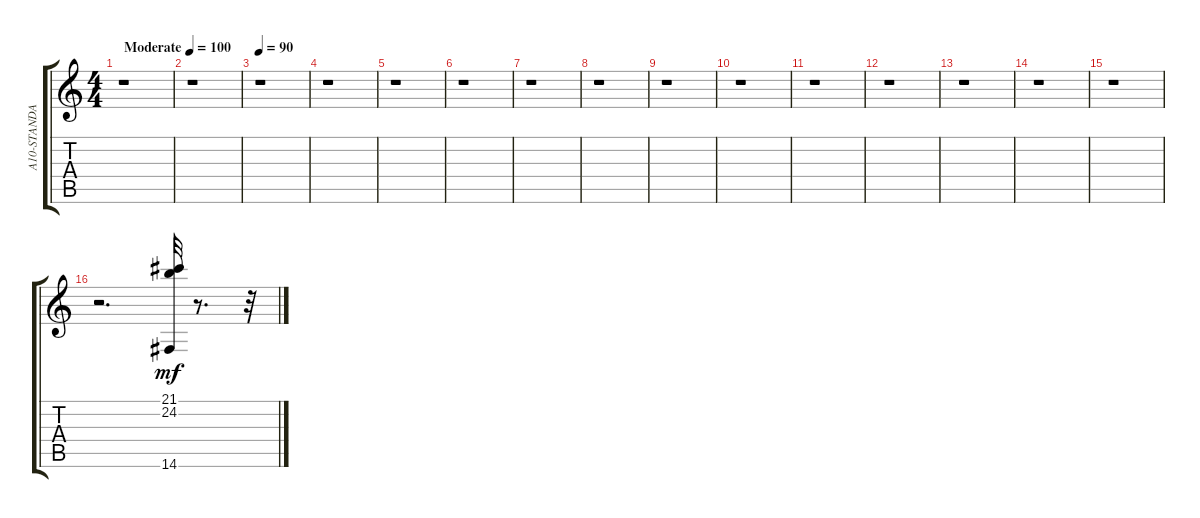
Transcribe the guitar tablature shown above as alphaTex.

\track ("A10-STANDARD 1  " "A10-STANDA") {instrument acousticgrandpiano}
\staff {score tabs}
\tuning (E4 B3 G3 D3 A2 E2) {hide}
\ts (4 4)
\tempo (100 "Moderate")
\clef g2
\ks c
r.1{dy mf instrument acousticgrandpiano} |
r.1 |
\tempo 90
r.1 |
r.1 |
r.1 |
r.1 |
r.1 |
r.1 |
r.1 |
r.1 |
r.1 |
r.1 |
r.1 |
r.1 |
r.1 |
r.2{d} (21.1 24.2 14.6).32 r.8{d} r.32
